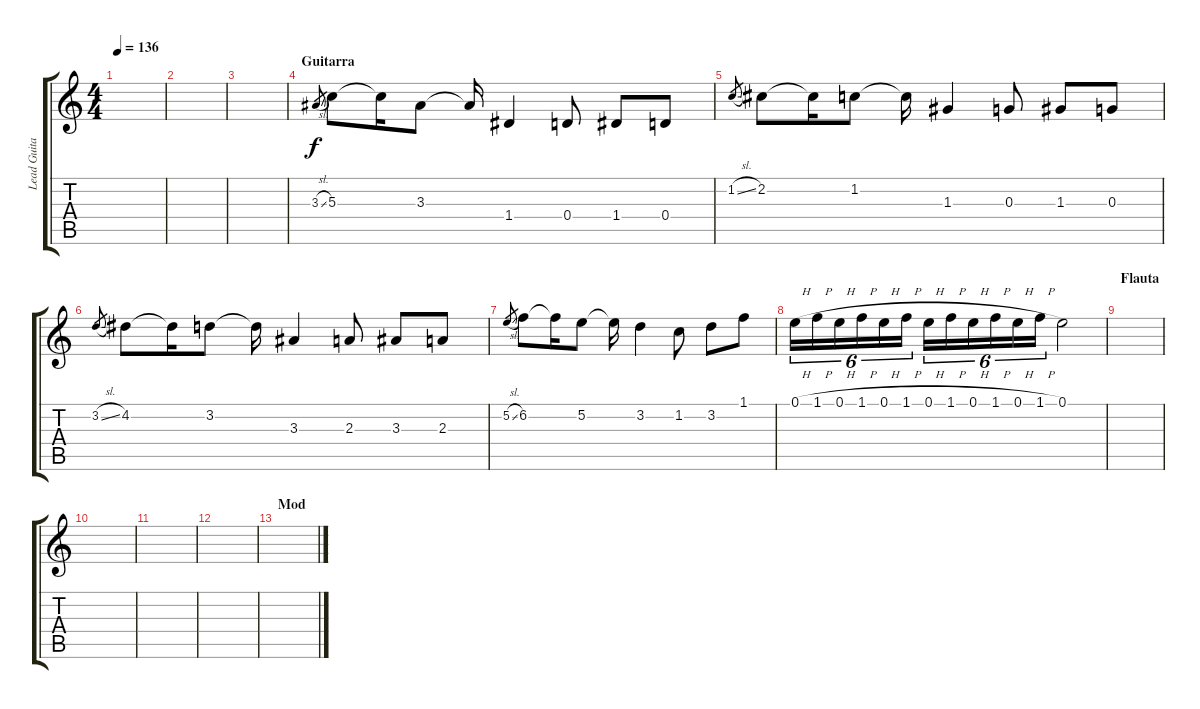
\track ("Lead Guitar" "Lead Guita") {instrument distortionguitar}
\staff {score tabs}
\tuning (E4 B3 G3 D3 A2 E2) {hide}
\ts (4 4)
\tempo 136
\clef g2
\ks c
|
|
|
\section ("" "Guitarra")
3.3{sl}.8{gr} 5.3.8 5.3{t}.16 3.3.8 3.3{t}.16 1.4.4 0.4.8 1.4.8 0.4.8 |
1.2{sl}.8{gr} 2.2.8{volume 14} 2.2{t}.16 1.2.8 1.2{t}.16 1.3.4 0.3.8 1.3.8 0.3.8 |
3.2{sl}.8{gr} 4.2.8 4.2{t}.16 3.2.8 3.2{t}.16 3.3.4 2.3.8 3.3.8 2.3.8 |
5.2{sl}.8{gr} 6.2.8 6.2{t}.16 5.2.8 5.2{t}.16 3.2.4 1.2.8 3.2.8 1.1.8 |
0.1{h}.16{tu (6 4)} 1.1{h}.16{tu (6 4)} 0.1{h}.16{tu (6 4)} 1.1{h}.16{tu (6 4)} 0.1{h}.16{tu (6 4)} 1.1{h}.16{tu (6 4)} 0.1{h}.16{tu (6 4)} 1.1{h}.16{tu (6 4)} 0.1{h}.16{tu (6 4)} 1.1{h}.16{tu (6 4)} 0.1{h}.16{tu (6 4)} 1.1{h}.16{tu (6 4)} 0.1.2 |
\section ("" "Flauta")
|
|
|
|
\section ("" "Mod")
